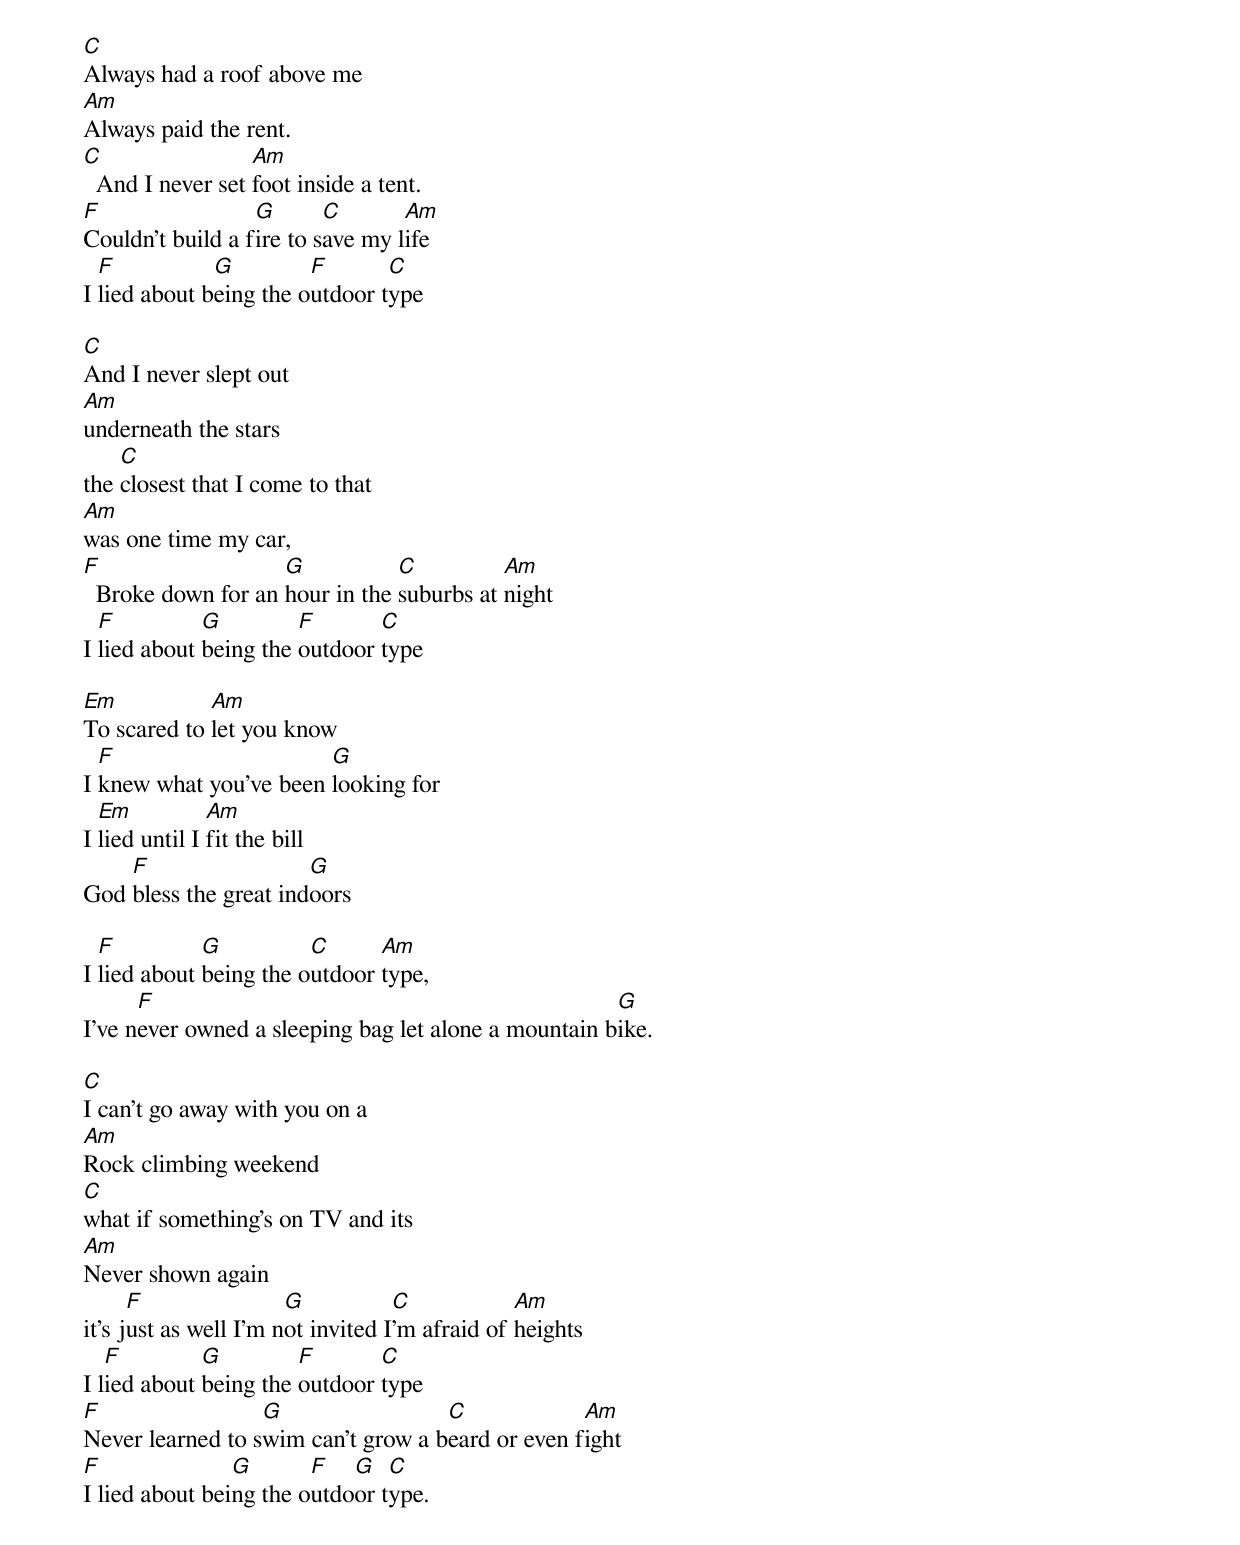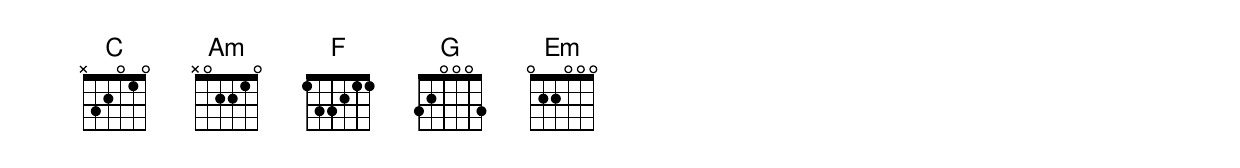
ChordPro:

[C]Always had a roof above me
[Am]Always paid the rent.
[C]  And I never set [Am]foot inside a tent.
[F]Couldn't build a f[G]ire to s[C]ave my l[Am]ife
I [F]lied about b[G]eing the o[F]utdoor t[C]ype

[C]And I never slept out
[Am]underneath the stars
the [C]closest that I come to that
[Am]was one time my car,
[F]  Broke down for an [G]hour in the [C]suburbs at [Am]night
I [F]lied about [G]being the [F]outdoor [C]type

[Em]To scared to [Am]let you know
I [F]knew what you've been [G]looking for
I [Em]lied until I [Am]fit the bill
God [F]bless the great ind[G]oors

I [F]lied about [G]being the o[C]utdoor [Am]type,
I've n[F]ever owned a sleeping bag let alone a mountain b[G]ike.

[C]I can't go away with you on a
[Am]Rock climbing weekend
[C]what if something's on TV and its
[Am]Never shown again
it's j[F]ust as well I'm n[G]ot invited I[C]'m afraid of [Am]heights
I l[F]ied about [G]being the [F]outdoor [C]type
[F]Never learned to s[G]wim can't grow a b[C]eard or even f[Am]ight
[F]I lied about bei[G]ng the o[F]utdo[G]or t[C]ype.
